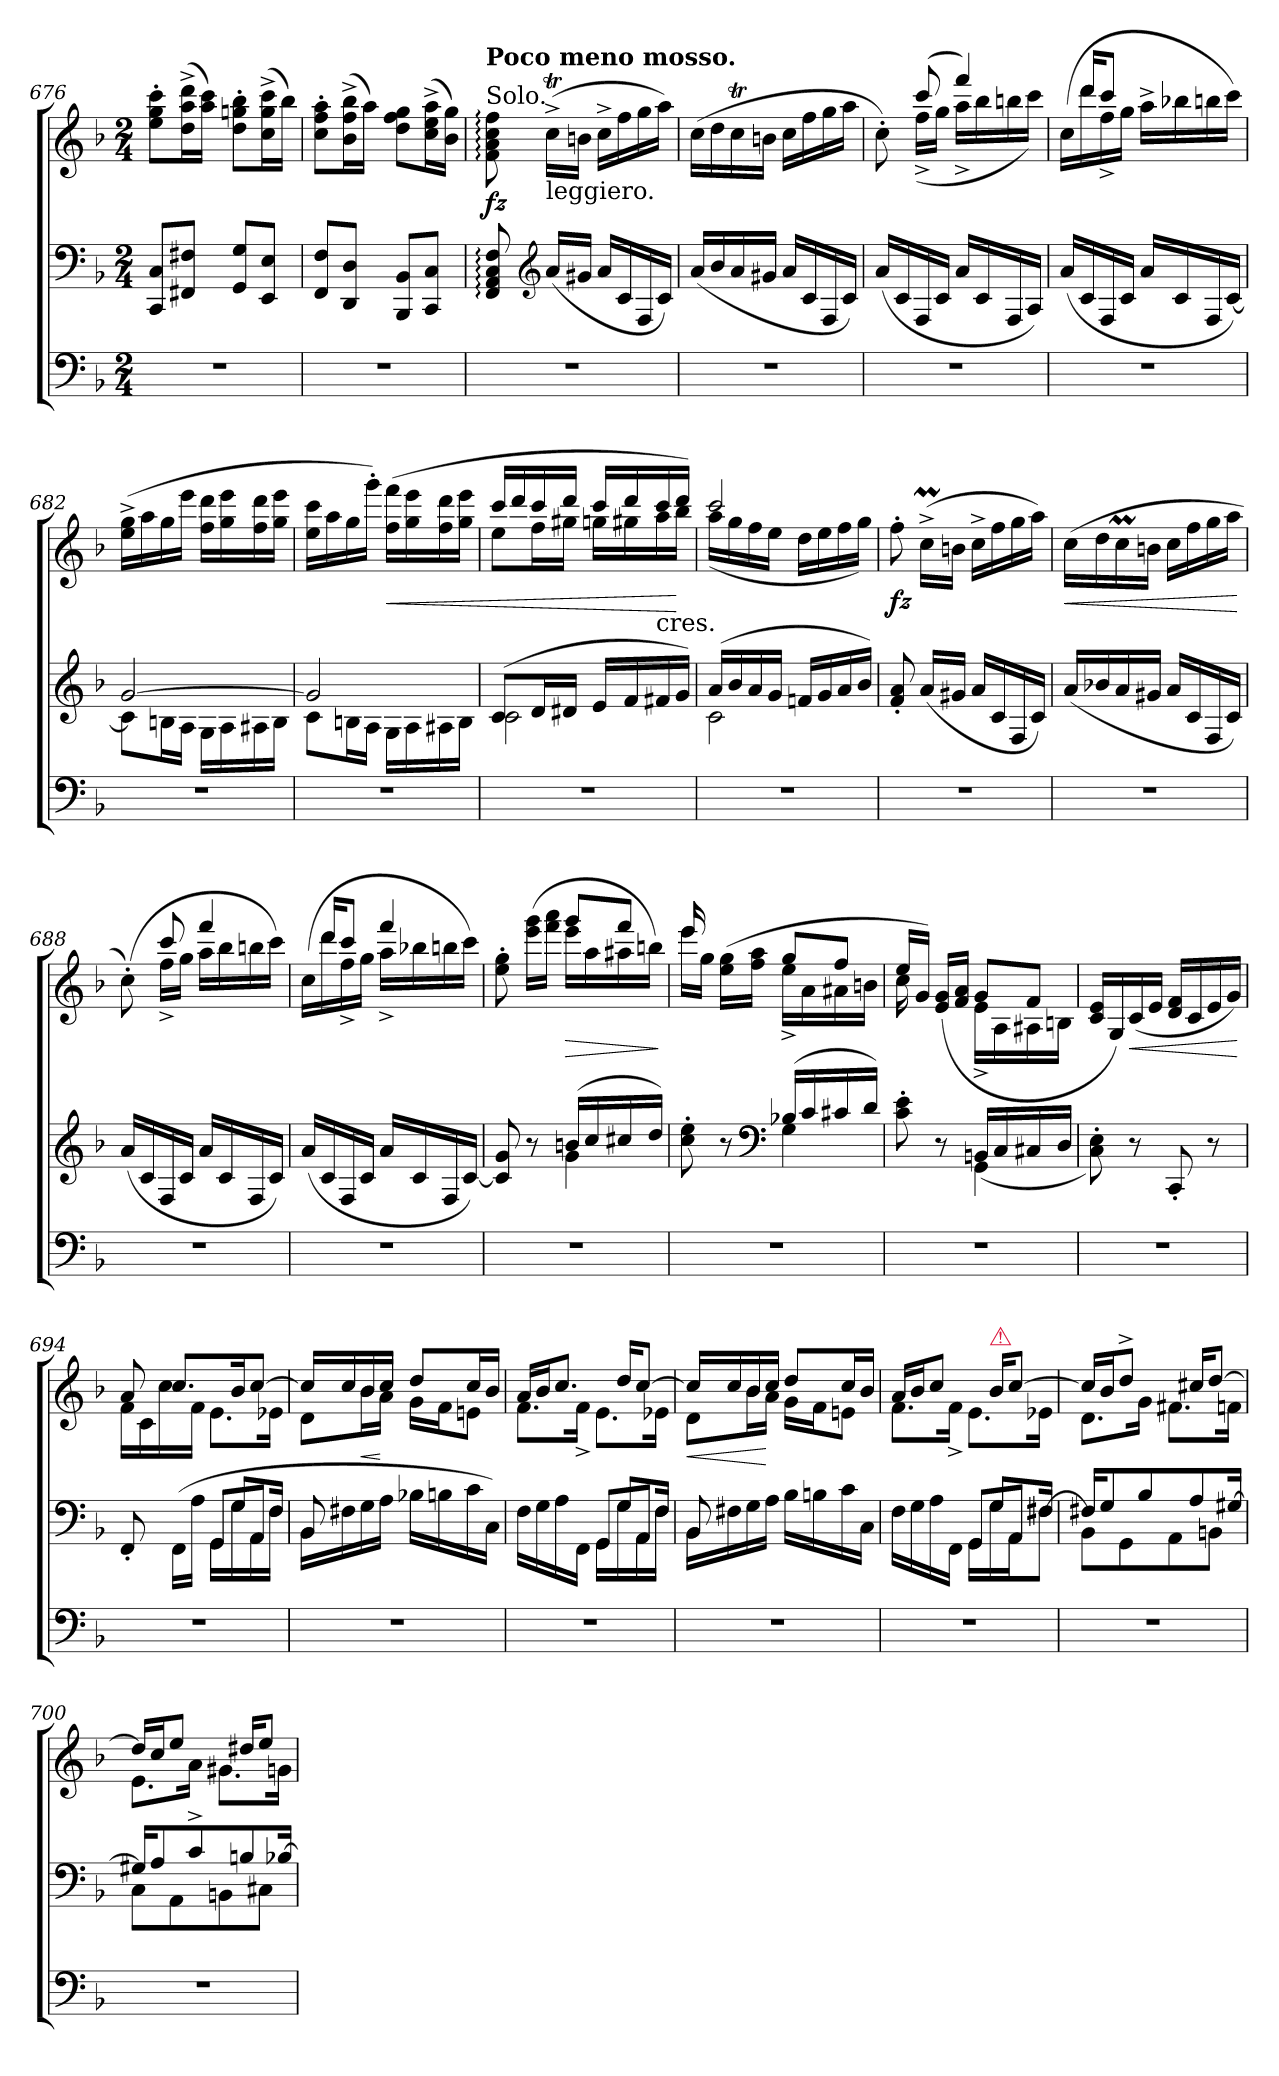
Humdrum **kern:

**kern	**kern	**kern	**dynam
*part3	*part2	*part1	*part1
*staff3	*staff2	*staff1	*staff1
*clefF4	*clefF4	*clefG2	*
*k[b-]	*k[b-]	*k[b-]	*
*M2/4	*M2/4	*M2/4	*
=676	=676	=676	=676
2r	8CC! 8C!L	8ee!'>\ 8gg!'>\ 8ccc!'>\L	.
.	8FF#X! 8F#X!J	(16dd!^<\ 16aa!^<\ 16ddd!^<\L	.
.	.	16aa!\ 16ccc!\JJ)	.
.	8GG! 8G!L	8dd!'>\ 8ggn!'>\ 8bb-!'>\L	.
.	8EE! 8E!J	(16cc!^<\ 16gg!^<\ 16ccc!^<\L	.
.	.	16bb-!\JJ)	.
=677	=677	=677	=677
2r	8FF! 8F!L	8cc!'>\ 8ff!'>\ 8aa!'>\L	.
.	8DD! 8D!J	(16b-!^<\ 16ff!^<\ 16bb-!^<\L	.
.	.	16aa!\JJ)	.
.	8BBB-! 8BB-!L	8dd!\ 8ff!\ 8gg!\L	.
.	8CC! 8C!J	(16cc!^<\ 16ee!^<\ 16aa!^<\L	.
.	.	16b-!\ 16gg!\JJ)	.
=678	=678	=678	=678
!	!	!LO:TX:a:t=Solo.	!
!	!	!LO:TX:a:B:t=Poco meno mosso.	!
2r	8FF: 8AA: 8C: 8F:	8f: 8a: 8cc: 8ff:	fz
*	*clefG2	*	*
!	!	!LO:TX:b:t=leggiero.	!
.	(16aLL	(16ccT^<LL	.
.	16g#XJJ	16bnJJ	.
.	16aLL	16cc^<LL	.
.	16c	16ff	.
.	16F	16gg	.
.	16cJJ)	16aaJJ)	.
=679	=679	=679	=679
2r	(16aLL	(16ccLL	.
.	16b-	16dd	.
.	16a	16ccT	.
.	16g#XJJ	16bnJJ	.
.	16aLL	16ccLL	.
.	16c	16ff	.
.	16F	16gg	.
.	16cJJ)	16aaJJ	.
=680	=680	=680	=680
*	*	*^	*
2r	(16aLL	8reeeyy	8cc'>)	.
.	16c	.	.	.
.	16F	(8ccc	(16ff^<LL	.
.	16cJJ	.	16ggJJ	.
.	16aLL	4fff)	16aa^<LL	.
.	16c	.	16bb-	.
.	16F	.	16bbn	.
.	16AJJ)	.	16cccJJ)	.
=681	=681	=681	=681	=681
2r	(16aLL	16rgggyy	(<16ccLL	.
.	16c	16dddKL	16ddd	.
.	16F	8cccJ	16ff^<	.
.	16cJJ	.	16ggJJ	.
.	16aLL	4ryy	16aa^<LL	.
.	16c	.	16bb-X	.
.	16F	.	16bbn	.
.	[16cJJ)	.	16cccJJ)	.
*	*	*v	*v	*
=682	=682	=682	=682
*	*^	*	*
2r	[2g	8cL]	(16ee^< 16gg^<LL	.
.	.	.	16aa	.
.	.	16BnL	16gg	.
.	.	16AJJ	16eeeJJ	.
.	.	16GLL	16ff 16dddLL	.
.	.	16A	16gg 16eee	.
.	.	16A#X	16ff 16ddd	.
.	.	16BJJ	16gg 16eeeJJ	.
=683	=683	=683	=683	=683
2r	2g]	8cL	16ee 16cccLL	.
.	.	.	16aa	.
.	.	16BnL	16gg	.
.	.	16AJJ	16ggg'>JJ)	.
.	.	16GLL	(>16ff 16fffLL	<
.	.	16A	16gg 16eee	.
.	.	16A#X	16ff 16ddd	.
.	.	16BJJ	16gg 16eeeJJ	.
=684	=684	=684	=684	=684
*	*	*	*^	*
2r	(<8cL	2c	16cccLL	8eeL	.
.	.	.	16ddd	.	.
.	16dL	.	16ccc	16ffL	.
.	16d#XJJ	.	16dddJJ	16gg#XJJ	.
.	16eLL	.	16cccLL	16ggnLL	.
.	16f	.	16ddd	16gg#X	.
!	!	!	!LO:TX:c:t=cres.	!	!
.	16f#X	.	16ccc	16aa	.
.	16gJJ)	.	16dddJJ)	16bb-JJ	[
=685	=685	=685	=685	=685	=685
2r	(<16aLL	2c	2ccc	(>16aaLL	.
.	16b-	.	.	16gg	.
.	16a	.	.	16ff	.
.	16gJJ	.	.	16eeJJ	.
.	16fnLL	.	.	16ddLL	.
.	16g	.	.	16ee	.
.	16a	.	.	16ff	.
.	16b-JJ)	.	.	16ggJJ)	.
*	*v	*v	*	*	*
*	*	*v	*v	*
=686	=686	=686	=686
2r	8f'< 8a'<	8ff'>	fz
.	(16aLL	(16ccM^<LL	.
.	16g#XJJ	16bnJJ	.
.	16aLL	16cc^<LL	.
.	16c	16ff	.
.	16F	16gg	.
.	16cJJ)	16aaJJ)	.
=687	=687	=687	=687
2r	(16aLL	(16ccLL	<
.	16b-X	16dd	.
.	16a	16ccM	.
.	16g#XJJ	16bnJJ	.
.	16aLL	16ccLL	.
.	16c	16ff	.
.	16F	16gg	.
.	16cJJ)	16aaJJ	.
.	.	.	[
=688	=688	=688	=688
*	*	*^	*
2r	(16aLL	8reeeyy	(8cc'>)	.
.	16c	.	.	.
.	16F	8ccc	16ff^<LL	.
.	16cJJ	.	16ggJJ	.
.	16aLL	4fff	16aaLL	.
.	16c	.	16bb-	.
.	16F	.	16bbn	.
.	16cJJ)	.	16cccJJ)	.
=689	=689	=689	=689	=689
2r	(16aLL	16reeeyy	(16ccLL	.
.	16c	16dddKL	16ddd	.
.	16F	8cccJ	16ff^<	.
.	16cJJ	.	16ggJJ	.
.	16aLL	4fff	16aa^<LL	.
.	16c	.	16bb-X	.
.	16F	.	16bbn	.
.	[16cJJ)	.	16cccJJ)	.
=690	=690	=690	=690	=690
*	*^	*	*	*
2r	8c] 8g	4rBByy	4rffffyy	8ee'> 8gg'>	.
.	8r	.	.	(16eee 16gggLL	.
.	.	.	.	16fff 16aaaJJ	.
.	(<16bnLL	4g	8gggL	16eeeLL	>
.	16cc	.	.	16aa	.
.	16cc#X	.	8fffJ	16aa#X	.
.	16ddJJ)	.	.	16bbnJJ)	.
*	*v	*v	*	*	*
*	*	*v	*v	*
.	.	.	]
=691	=691	=691	=691
*	*^	*^	*
2r	4reeeyy	8cc'> 8ee'>	16eee	16eeeLL	.
.	.	.	16reeeyy	16ggJJ	.
.	.	8r	8reeeyy	(16ee 16ggLL	.
.	.	.	.	16ff 16aaJJ	.
*	*clefF4	*	*	*	*
.	(<16B-XLL	4G	8ggL	16ee^<LL	.
.	16c	.	.	16a	.
.	16c#X	.	8ffJ	16a#X	.
.	16dJJ)	.	.	16bnJJ	.
=692	=692	=692	=692	=692	=692
2r	8c'>\ 8e'>\	4rAAAyy	16eeLL	16cc	.
.	.	.	16gJJ)	16rAyy	.
.	8r	.	(>16e 16gLL	8rFyy	.
.	.	.	16f 16aJJ	.	.
.	4GG\	(16BBn/LL	8gL	16e^<LL	.
.	.	16C/	.	16A	.
.	.	16C#X/	8fJ	16A#X	.
.	.	16D/JJ	.	16BnJJ	.
*	*v	*v	*	*	*
*	*	*v	*v	*
=693	=693	=693	=693
2r	8C'> 8E'>)	16c 16eLL	.
.	.	16G)	.
.	8r	(16c	<
.	.	16eJJ	.
.	8CC'<	16d 16fLL	.
.	.	16c	.
.	8r	16e	.
.	.	16gJJ)	.
.	.	.	[
=694	=694	=694	=694
*	*^	*^	*
*	*	*^	*	*	*
2r	8FF'<	4ryy	8ryy	8a	16fLL	.
.	.	.	.	.	16c	.
.	8ryy	.	(<16FF\LL	8.ccL	16cc	.
.	.	.	16A\JJ	.	16fJJ	.
.	16ryy	8GG/L	16GG\LL	.	8.eL	.
.	8GL	.	16G\	16b-K	.	.
.	.	8AA/J	16AA\	[8ccJ	.	.
.	16FJk	.	16F\JJ	.	16e-XJk	.
*	*	*v	*v	*	*	*
=695	=695	=695	=695	=695	=695
2r	8BB-	16BB-LL	16ccLL]	8dL	.
.	.	16F#X	16cc	.	.
.	8reyy	16G	16b-	16b-L	<
.	.	16AJJ	16ccJJ	16aJJ	[
.	4rgyy	16B-XLL	8ddL	16gLL	.
.	.	16Bn	.	16fJ	.
.	.	16c	16ccL	8enJ	.
.	.	16CJJ)	16b-JJ	.	.
=696	=696	=696	=696	=696	=696
*	*	*^	*	*	*
2r	8ryy	4ryy	16F\LL	16aLL	8.fL	.
.	.	.	16G\	16b-J	.	.
.	8ryy	.	16A\	8.ccJ	.	.
.	.	.	16FF\JJ	.	16f^<Jk	.
.	16ryy	8GG/L	16GG\LL	.	8.eL	.
.	8GL	.	16G\	16ddKL	.	.
.	.	8AA/J	16AA\	[8ccJ	.	.
.	16FJk	.	16F\JJ	.	16e-XJk	.
*	*	*v	*v	*	*	*
=697	=697	=697	=697	=697	=697
2r	8BB-	16BB-LL	16ccLL]	8dL	<
.	.	16F#X	16cc	.	.
.	8reyy	16G	16b-	16b-L	.
.	.	16AJJ	16ccJJ	16aJJ	[
.	4rgyy	16B-LL	8ddL	16gLL	.
.	.	16Bn	.	16fJ	.
.	.	16c	16ccL	8enJ	.
.	.	16CJJ	16b-JJ	.	.
=698	=698	=698	=698	=698	=698
*	*	*^	*	*	*
2r	8ryy	4ryy	16F\LL	16aLL	8.fL	.
.	.	.	16G\	16b-J	.	.
!	!	!	!	!LO:N:vis=8	!	!
.	8ryy	.	16A\	8.ccJ	.	.
.	.	.	16FF\JJ	.	16f^<Jk	.
.	16ryy	8GG/L	16GG\LL	.	8.eL	.
!	!	!	!	!LO:TX:a:color=crimson:t=⚠	!	!
.	8GL	.	16G\	16b-KL	.	.
.	.	8AA/J	16AA\J	[8ccJ	.	.
!	!	!	!LO:N:vis=8	!	!	!
.	16F#XJk	.	[16F#X\J	.	16e-XJk	.
*	*	*v	*v	*	*	*
=699	=699	=699	=699	=699	=699
2r	16F#XKL]	8BB-L	16ccLL]	8.dL	.
.	8G	.	16b-J	.	.
!	!	!	!LO:N:vis=8	!	!
.	.	8GG	8.dd^>J	.	.
.	8B-	.	.	16gJk	.
.	.	8AA	.	8.f#XL	.
.	8A	.	16cc#XKL	.	.
.	.	8BBnJ	[8ddJ	.	.
.	[16G#XJk	.	.	16fnJk	.
=700	=700	=700	=700	=700	=700
2r	16G#XKL]	8CL	16ddLL]	8.eL	.
.	8A	.	16ccJ	.	.
!	!	!	!LO:N:vis=8	!	!
.	.	8AA	8.eeJ	.	.
.	8c^<	.	.	16aJk	.
.	.	8BBn	.	8.g#XL	.
.	8Bn	.	16dd#XKL	.	.
.	.	8C#XJ	8eeJ	.	.
.	[16B-XJk	.	.	16gnJk	.
*	*v	*v	*	*	*
*	*	*v	*v	*
=	=	=	=
*-	*-	*-	*-
